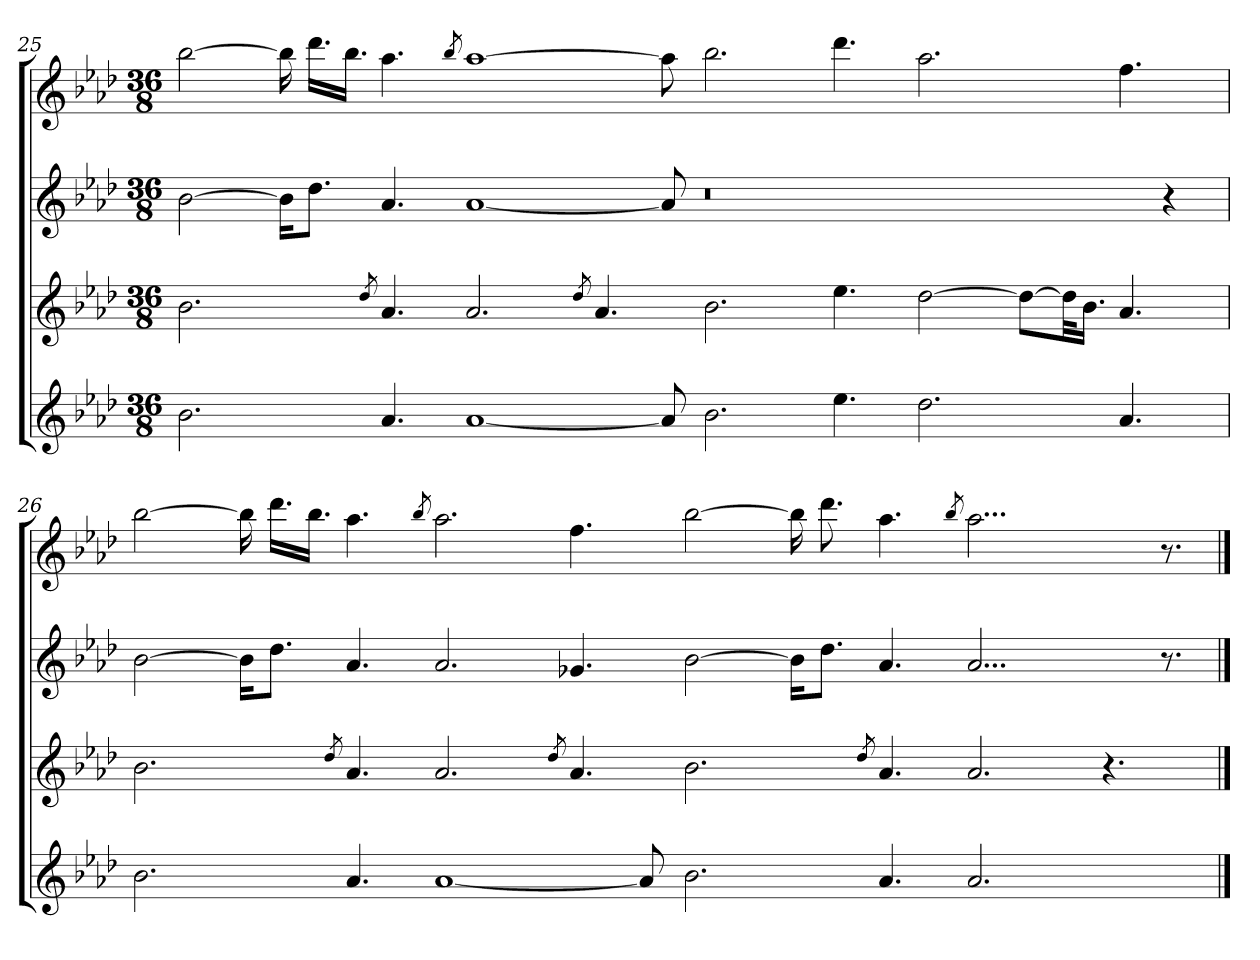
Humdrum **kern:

**kern	**kern	**kern	**kern
*part4	*part3	*part2	*part1
*staff4	*staff3	*staff2	*staff1
*clefG2	*clefG2	*clefG2	*clefG2
*k[b-e-a-d-]	*k[b-e-a-d-]	*k[b-e-a-d-]	*k[b-e-a-d-]
*M36/8	*M36/8	*M36/8	*M36/8
=25	=25	=25	=25
2.b-	2.b-	[2b-	[2bb-
.	.	16b-\KL]	16bb-]
.	.	8.dd-\J	16.ddd-\LL
.	.	.	16.bb-\JJ
.	8qdd-	.	.
4.a-	4.a-	4.a-	4.aa-
.	.	.	8qbb-
[1a-	2.a-	[1a-	[1aa-
.	8qdd-	.	.
.	4.a-	.	.
8a-]	.	8a-]	8aa-]
2.b-	2.b-	0r	2.bb-
4.ee-	4.ee-	.	4.ddd-
2.dd-	[2dd-	.	2.aa-
.	8dd-\L_	.	.
.	32dd-\KL]	.	.
.	16.b-\JJ	.	.
4.a-	4.a-	.	4.ff
.	.	4r	.
=26	=26	=26	=26
2.b-	2.b-	[2b-	[2bb-
.	.	16b-\KL]	16bb-]
.	.	8.dd-\J	16.ddd-\LL
.	.	.	16.bb-\JJ
.	8qdd-	.	.
4.a-	4.a-	4.a-	4.aa-
.	.	.	8qbb-
[1a-	2.a-	2.a-	2.aa-
.	8qdd-	.	.
.	4.a-	4.g-X	4.ff
8a-]	.	.	.
2.b-	2.b-	[2b-	[2bb-
.	.	16b-\KL]	16bb-]
.	.	8.dd-\J	8.ddd-
.	8qdd-	.	.
4.a-	4.a-	4.a-	4.aa-
.	.	.	8qbb-
2.a-	2.a-	2...a-	2...aa-
4.ryy	4.r	.	.
.	.	8.r	8.r
==	==	==	==
*-	*-	*-	*-
